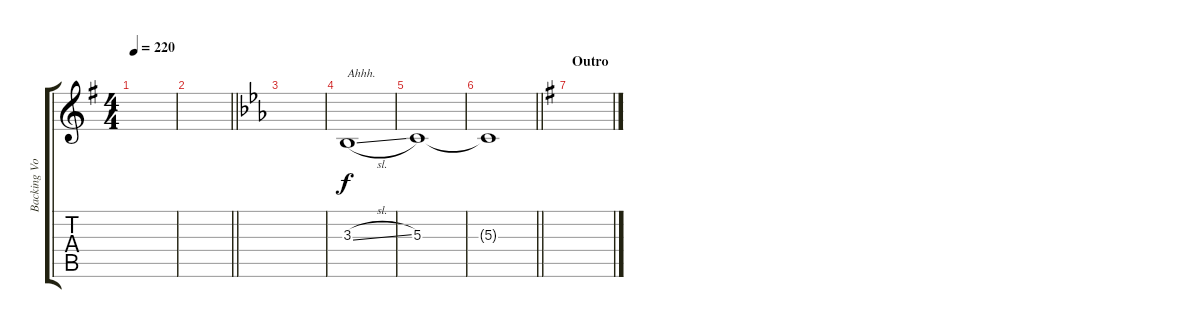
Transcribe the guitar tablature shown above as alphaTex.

\track ("Backing Vocals - James Johnston" "Backing Vo") {instrument altosax}
\staff {score tabs}
\tuning (E4 B3 G3 D3 A2 E2) {hide}
\ts (4 4)
\tempo 220
\clef g2
\ks eminor
|
\barLineRight lightlight
|
\ks eb
|
3.3{sl}.1{txt "Ahhh." balance 2} |
5.3.1 |
\barLineRight lightlight
5.3{t}.1 |
\section ("" "Outro")
\ks eminor
